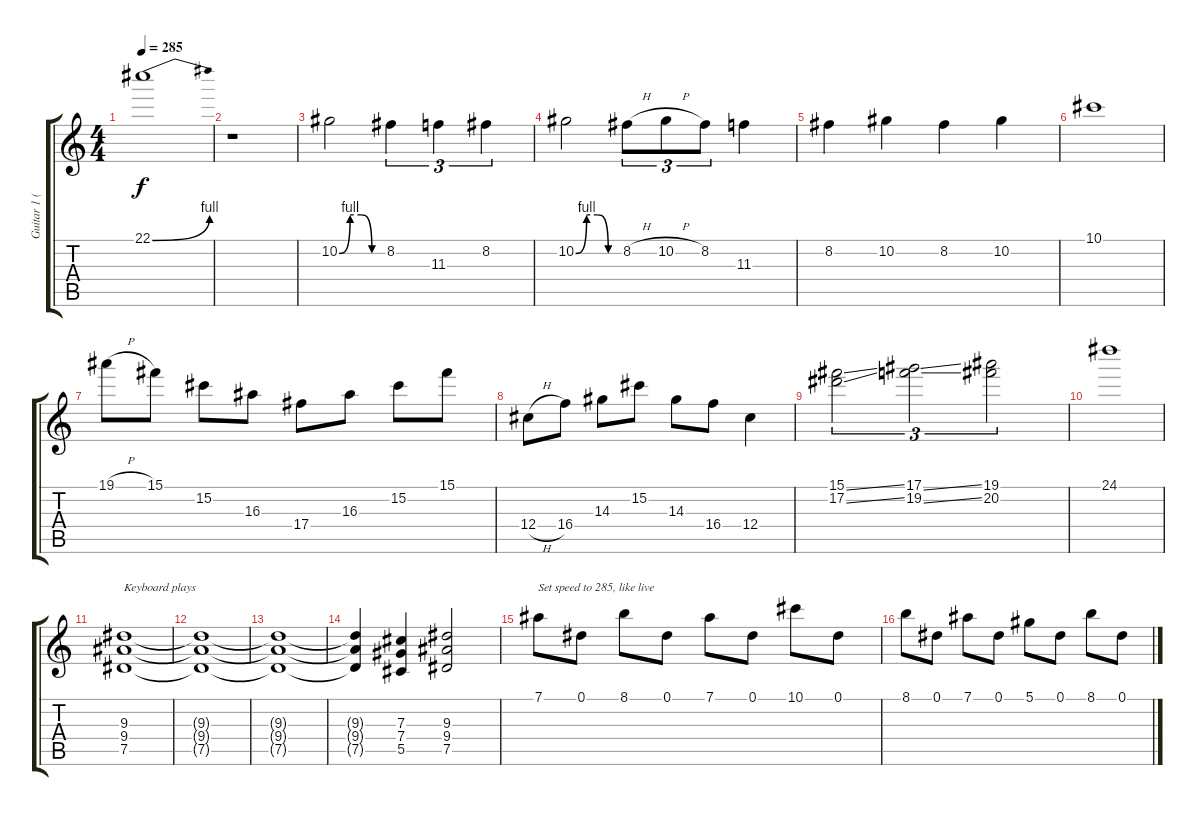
\track ("Guitar 1 (Alexi)" "Guitar 1 (") {instrument overdrivenguitar}
\staff {score tabs}
\tuning (Eb4 Bb3 Gb3 Db3 Ab2 Eb2) {hide}
\ts (4 4)
\tempo 285
\clef g2
\ks c
22.1{be (bend 0 0 60 4)}.1{dy f} |
r.1 |
10.2{be (custom 0 0 15 4 30 4 45 0 60 0)}.2 8.2.4{tu (3 2)} 11.3.4{tu (3 2)} 8.2.4{tu (3 2)} |
10.2{be (custom 0 0 15 4 30 4 45 0 60 0)}.2 8.2{h}.8{tu (3 2)} 10.2{h}.8{tu (3 2)} 8.2.8{tu (3 2)} 11.3.4 |
8.2.4 10.2.4 8.2.4 10.2.4 |
10.1.1 |
19.1{h}.8 15.1.8 15.2.8 16.3.8 17.4.8 16.3.8 15.2.8 15.1.8 |
12.4{h}.8 16.4.8 14.3.8 15.2.8 14.3.8 16.4.8 12.4.4 |
(15.1{ss} 17.2{ss}).2{tu (3 2)} (17.1{ss} 19.2{ss}).2{tu (3 2)} (19.1 20.2).2{tu (3 2)} |
24.1.1 |
(9.3 9.4 7.5).1{txt "Keyboard plays"} |
(9.3{t} 9.4{t} 7.5{t}).1 |
(9.3{t} 9.4{t} 7.5{t}).1 |
(9.3{t} 9.4{t} 7.5{t}).4 (7.3 7.4 5.5).4 (9.3 9.4 7.5).2 |
7.1.8{txt "Set speed to 285, like live"} 0.1.8 8.1.8 0.1.8 7.1.8 0.1.8 10.1.8 0.1.8 |
8.1.8 0.1.8 7.1.8 0.1.8 5.1.8 0.1.8 8.1.8 0.1.8
